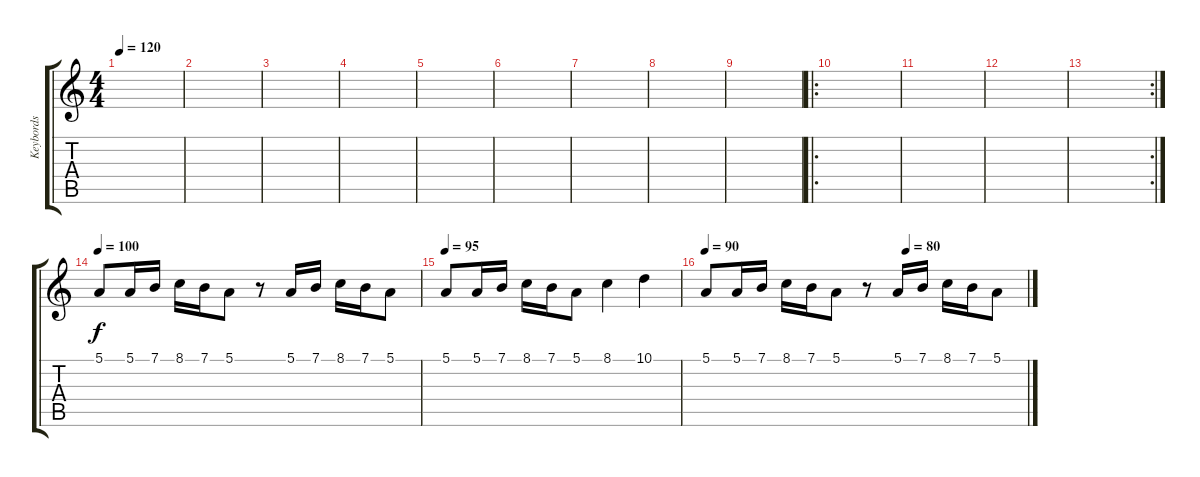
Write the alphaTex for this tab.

\track ("Keybords" "Keybords") {instrument cello}
\staff {score tabs}
\tuning (E4 B3 G3 D3 A2 E2) {hide}
\ts (4 4)
\tempo 120
\clef g2
\ks c
|
|
|
|
|
|
|
|
|
\ro
|
|
|
\rc 2
|
\tempo 100
5.1.8 5.1.16 7.1.16 8.1.16 7.1.16 5.1.8 r.8 5.1.16 7.1.16 8.1.16 7.1.16 5.1.8 |
\tempo 95
5.1.8 5.1.16 7.1.16 8.1.16 7.1.16 5.1.8 8.1.4 10.1.4 |
\tempo 90
\tempo (80 0.625)
5.1.8 5.1.16 7.1.16 8.1.16 7.1.16 5.1.8 r.8 5.1.16 7.1.16 8.1.16 7.1.16 5.1.8
